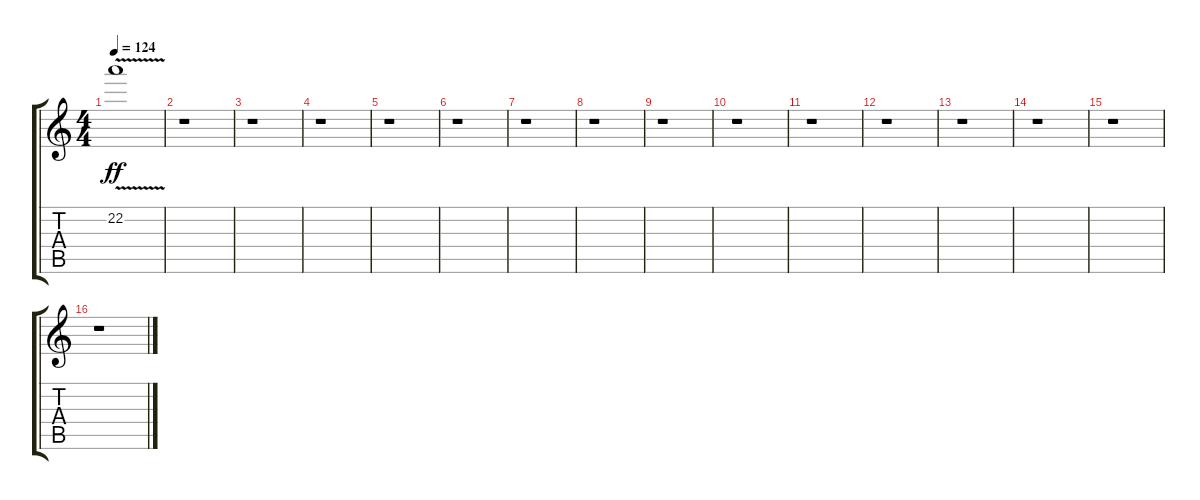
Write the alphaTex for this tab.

\track "" {instrument overdrivenguitar}
\staff {score tabs}
\tuning (E4 B3 G3 D3 A2 E2) {hide}
\ts (4 4)
\tempo 124
\clef g2
\ks c
22.2{v}.1{dy ff} |
r.1 |
r.1 |
r.1 |
r.1 |
r.1 |
r.1 |
r.1 |
r.1 |
r.1 |
r.1 |
r.1 |
r.1 |
r.1 |
r.1 |
r.1
